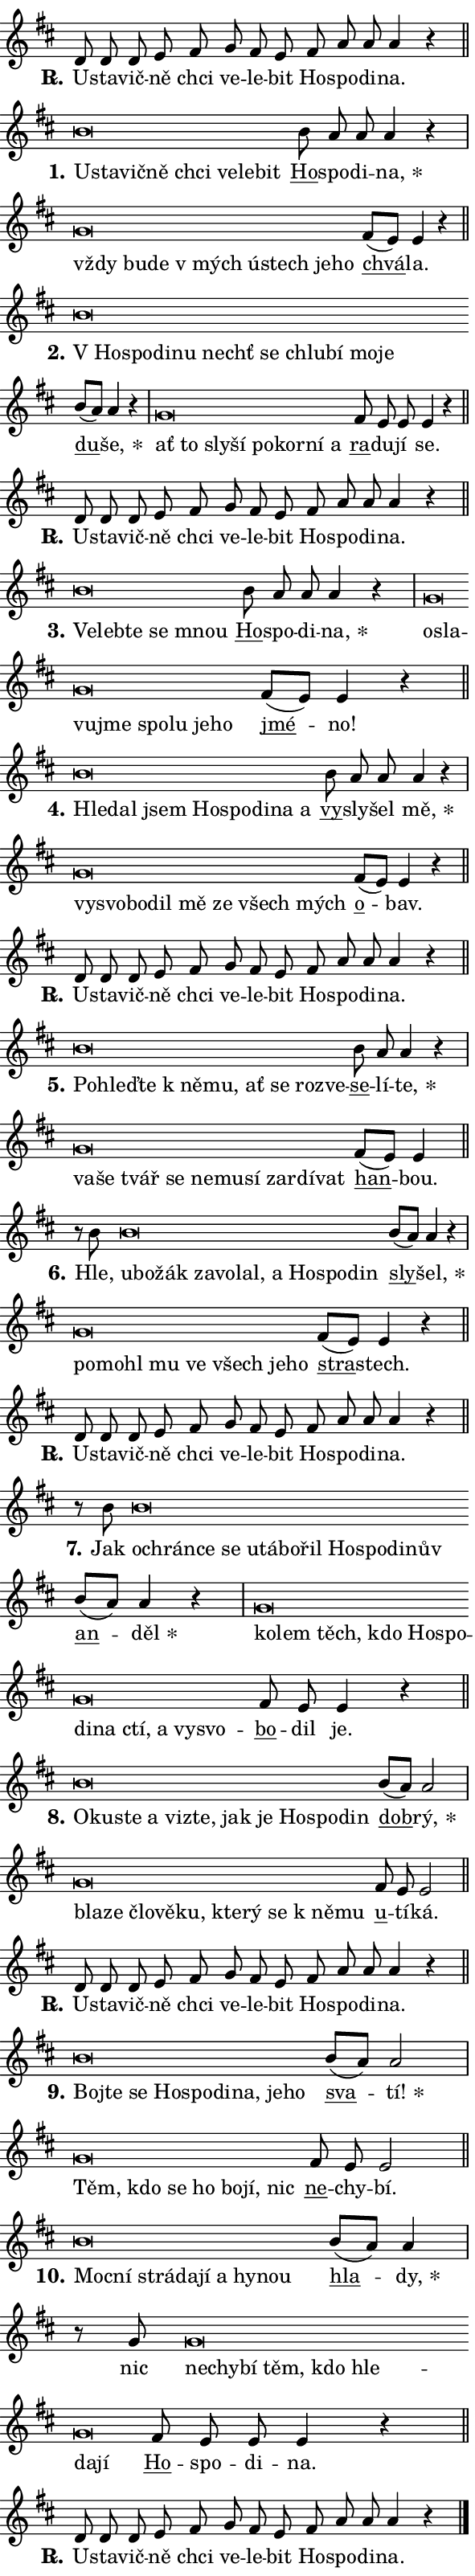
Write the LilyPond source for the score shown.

\version "2.24.0"
\header { tagline = "" }
\paper {
  indent = 0\cm
  top-margin = 0\cm
  right-margin = 0.13\cm % to fit lyric hyphens
  bottom-margin = 0\cm
  left-margin = 0\cm
  paper-width = 10\cm
  page-breaking = #ly:one-page-breaking
  system-system-spacing.basic-distance = #11
  score-system-spacing.basic-distance = #11
  ragged-last = ##f
}


%% Author: Thomas Morley
%% https://lists.gnu.org/archive/html/lilypond-user/2020-05/msg00002.html
#(define (line-position grob)
"Returns position of @var[grob} in current system:
   @code{'start}, if at first time-step
   @code{'end}, if at last time-step
   @code{'middle} otherwise
"
  (let* ((col (ly:item-get-column grob))
         (ln (ly:grob-object col 'left-neighbor))
         (rn (ly:grob-object col 'right-neighbor))
         (col-to-check-left (if (ly:grob? ln) ln col))
         (col-to-check-right (if (ly:grob? rn) rn col))
         (break-dir-left
           (and
             (ly:grob-property col-to-check-left 'non-musical #f)
             (ly:item-break-dir col-to-check-left)))
         (break-dir-right
           (and
             (ly:grob-property col-to-check-right 'non-musical #f)
             (ly:item-break-dir col-to-check-right))))
        (cond ((eqv? 1 break-dir-left) 'start)
              ((eqv? -1 break-dir-right) 'end)
              (else 'middle))))

#(define (tranparent-at-line-position vctor)
  (lambda (grob)
  "Relying on @code{line-position} select the relevant enry from @var{vctor}.
Used to determine transparency,"
    (case (line-position grob)
      ((end) (not (vector-ref vctor 0)))
      ((middle) (not (vector-ref vctor 1)))
      ((start) (not (vector-ref vctor 2))))))

noteHeadBreakVisibility =
#(define-music-function (break-visibility)(vector?)
"Makes @code{NoteHead}s transparent relying on @var{break-visibility}"
#{
  \override NoteHead.transparent =
    #(tranparent-at-line-position break-visibility)
#})

#(define delete-ledgers-for-transparent-note-heads
  (lambda (grob)
    "Reads whether a @code{NoteHead} is transparent.
If so this @code{NoteHead} is removed from @code{'note-heads} from
@var{grob}, which is supposed to be @code{LedgerLineSpanner}.
As a result ledgers are not printed for this @code{NoteHead}"
    (let* ((nhds-array (ly:grob-object grob 'note-heads))
           (nhds-list
             (if (ly:grob-array? nhds-array)
                 (ly:grob-array->list nhds-array)
                 '()))
           ;; Relies on the transparent-property being done before
           ;; Staff.LedgerLineSpanner.after-line-breaking is executed.
           ;; This is fragile ...
           (to-keep
             (remove
               (lambda (nhd)
                 (ly:grob-property nhd 'transparent #f))
               nhds-list)))
      ;; TODO find a better method to iterate over grob-arrays, similiar
      ;; to filter/remove etc for lists
      ;; For now rebuilt from scratch
      (set! (ly:grob-object grob 'note-heads)  '())
      (for-each
        (lambda (nhd)
          (ly:pointer-group-interface::add-grob grob 'note-heads nhd))
        to-keep))))

squashNotes = {
  \override NoteHead.X-extent = #'(-0.2 . 0.2)
  \override NoteHead.Y-extent = #'(-0.75 . 0)
  \override NoteHead.stencil =
    #(lambda (grob)
       (let ((pos (ly:grob-property grob 'staff-position)))
         (begin
           (if (< pos -7) (display "ERROR: Lower brevis then expected\n") (display ""))
           (if (<= pos -6) ly:text-interface::print ly:note-head::print))))
}
unSquashNotes = {
  \revert NoteHead.X-extent
  \revert NoteHead.Y-extent
  \revert NoteHead.stencil
}

hideNotes = \noteHeadBreakVisibility #begin-of-line-visible
unHideNotes = \noteHeadBreakVisibility #all-visible

% work-around for resetting accidentals
% https://lilypond.org/doc/v2.23/Documentation/notation/displaying-rhythms#unmetered-music
cadenzaMeasure = {
  \cadenzaOff
  \partial 1024 s1024
  \cadenzaOn
}

#(define-markup-command (accent layout props text) (markup?)
  "Underline accented syllable"
  (interpret-markup layout props
    #{\markup \override #'(offset . 4.3) \underline { #text }#}))

responsum = \markup \concat {
  "R" \hspace #-1.05 \path #0.1 #'((moveto 0 0.07) (lineto 0.9 0.8)) \hspace #0.05 "."
}

spaceSize = #0.6828661417322834 % exact space size for TeX Gyre Schola

\layout {
  \context {
    \Staff
    \remove "Time_signature_engraver"
    \override LedgerLineSpanner.after-line-breaking = #delete-ledgers-for-transparent-note-heads
  }
  \context {
    \Lyrics {
      \override LyricSpace.minimum-distance = \spaceSize
      \override LyricText.font-name = #"TeX Gyre Schola"
      \override LyricText.font-size = 1
      \override StanzaNumber.font-name = #"TeX Gyre Schola Bold"
      \override StanzaNumber.font-size = 1
    }
  }
  \context {
    \Score 
    \override NoteHead.text =
      #(lambda (grob) 
        (let ((pos (ly:grob-property grob 'staff-position)))
          #{\markup {
            \combine
              \halign #-0.55 \raise #(if (= pos -6) 0 0.5) \override #'(thickness . 2) \draw-line #'(3.2 . 0)
              \musicglyph "noteheads.sM1"
          }#}))
  }
}

% magnetic-lyrics.ily
%
%   written by
%     Jean Abou Samra <jean@abou-samra.fr>
%     Werner Lemberg <wl@gnu.org>
%
%   adapted by
%     Jiri Hon <jiri.hon@gmail.com>
%
% Version 2022-Apr-15

% https://www.mail-archive.com/lilypond-user@gnu.org/msg149350.html

#(define (Left_hyphen_pointer_engraver context)
   "Collect syllable-hyphen-syllable occurrences in lyrics and store
them in properties.  This engraver only looks to the left.  For
example, if the lyrics input is @code{foo -- bar}, it does the
following.

@itemize @bullet
@item
Set the @code{text} property of the @code{LyricHyphen} grob between
@q{foo} and @q{bar} to @code{foo}.

@item
Set the @code{left-hyphen} property of the @code{LyricText} grob with
text @q{foo} to the @code{LyricHyphen} grob between @q{foo} and
@q{bar}.
@end itemize

Use this auxiliary engraver in combination with the
@code{lyric-@/text::@/apply-@/magnetic-@/offset!} hook."
   (let ((hyphen #f)
         (text #f))
     (make-engraver
      (acknowledgers
       ((lyric-syllable-interface engraver grob source-engraver)
        (set! text grob)))
      (end-acknowledgers
       ((lyric-hyphen-interface engraver grob source-engraver)
        ;(when (not (grob::has-interface grob 'lyric-space-interface))
          (set! hyphen grob)));)
      ((stop-translation-timestep engraver)
       (when (and text hyphen)
         (ly:grob-set-object! text 'left-hyphen hyphen))
       (set! text #f)
       (set! hyphen #f)))))

#(define (lyric-text::apply-magnetic-offset! grob)
   "If the space between two syllables is less than the value in
property @code{LyricText@/.details@/.squash-threshold}, move the right
syllable to the left so that it gets concatenated with the left
syllable.

Use this function as a hook for
@code{LyricText@/.after-@/line-@/breaking} if the
@code{Left_@/hyphen_@/pointer_@/engraver} is active."
   (let ((hyphen (ly:grob-object grob 'left-hyphen #f)))
     (when hyphen
       (let ((left-text (ly:spanner-bound hyphen LEFT)))
         (when (grob::has-interface left-text 'lyric-syllable-interface)
           (let* ((common (ly:grob-common-refpoint grob left-text X))
                  (this-x-ext (ly:grob-extent grob common X))
                  (left-x-ext
                   (begin
                     ;; Trigger magnetism for left-text.
                     (ly:grob-property left-text 'after-line-breaking)
                     (ly:grob-extent left-text common X)))
                  ;; `delta` is the gap width between two syllables.
                  (delta (- (interval-start this-x-ext)
                            (interval-end left-x-ext)))
                  (details (ly:grob-property grob 'details))
                  (threshold (assoc-get 'squash-threshold details 0.2)))
             (when (< delta threshold)
               (let* (;; We have to manipulate the input text so that
                      ;; ligatures crossing syllable boundaries are not
                      ;; disabled.  For languages based on the Latin
                      ;; script this is essentially a beautification.
                      ;; However, for non-Western scripts it can be a
                      ;; necessity.
                      (lt (ly:grob-property left-text 'text))
                      (rt (ly:grob-property grob 'text))
                      (is-space (grob::has-interface hyphen 'lyric-space-interface))
                      (space (if is-space " " ""))
                      (extra-delta (if is-space spaceSize 0))
                      ;; Append new syllable.
                      (ltrt-space (if (and (string? lt) (string? rt))
                                (string-append lt space rt)
                                (make-concat-markup (list lt space rt))))
                      ;; Right-align `ltrt` to the right side.
                      (ltrt-space-markup (grob-interpret-markup
                               grob
                               (make-translate-markup
                                (cons (interval-length this-x-ext) 0)
                                (make-right-align-markup ltrt-space)))))
                 (begin
                   ;; Don't print `left-text`.
                   (ly:grob-set-property! left-text 'stencil #f)
                   ;; Set text and stencil (which holds all collected
                   ;; syllables so far) and shift it to the left.
                   (ly:grob-set-property! grob 'text ltrt-space)
                   (ly:grob-set-property! grob 'stencil ltrt-space-markup)
                   (ly:grob-translate-axis! grob (- (- delta extra-delta)) X))))))))))


#(define (lyric-hyphen::displace-bounds-first grob)
   ;; Make very sure this callback isn't triggered too early.
   (let ((left (ly:spanner-bound grob LEFT))
         (right (ly:spanner-bound grob RIGHT)))
     (ly:grob-property left 'after-line-breaking)
     (ly:grob-property right 'after-line-breaking)
     (ly:lyric-hyphen::print grob)))

squashThreshold = #0.4

\layout {
  \context {
    \Lyrics
    \consists #Left_hyphen_pointer_engraver
    \override LyricText.after-line-breaking =
      #lyric-text::apply-magnetic-offset!
    \override LyricHyphen.stencil = #lyric-hyphen::displace-bounds-first
    \override LyricText.details.squash-threshold = \squashThreshold
    \override LyricHyphen.minimum-distance = 0
    \override LyricHyphen.minimum-length = \squashThreshold
  }
}

squashText = \override LyricText.details.squash-threshold = 9999
unSquashText = \override LyricText.details.squash-threshold = \squashThreshold

leftText = \override LyricText.self-alignment-X = #LEFT
unLeftText = \revert LyricText.self-alignment-X

starOffset = #(lambda (grob) 
                (let ((x_offset (ly:self-alignment-interface::aligned-on-x-parent grob)))
                  (if (= x_offset 0) 0 (+ x_offset 1.2))))

star = #(define-music-function (syllable)(string?)
"Append star separator at the end of a syllable"
#{
  \once \override LyricText.X-offset = #starOffset
  \lyricmode { \markup {
    #syllable
    \override #'((font-name . "TeX Gyre Schola Bold")) \hspace #0.2 \lower #0.65 \larger "*"
  } }
#})

starAccent = #(define-music-function (syllable)(string?)
"Append star separator at the end of a syllable and make accent"
#{
  \once \override LyricText.X-offset = #starOffset
  \lyricmode { \markup {
    \accent #syllable
    \override #'((font-name . "TeX Gyre Schola Bold")) \hspace #0.2 \lower #0.65 \larger "*"
  } }
#})

breath = #(define-music-function (syllable)(string?)
"Append breathing indicator at the end of a syllable"
#{
  \lyricmode { \markup { #syllable "+" } }
#})

optionalBreath = #(define-music-function (syllable)(string?)
"Append optional breathing indicator at the end of a syllable"
#{
  \lyricmode { \markup { #syllable "(+)" } }
#})


\score {
    <<
        \new Voice = "melody" { \cadenzaOn \key d \major \relative { d'8 d d e fis \bar "" g fis e \bar "" fis a a a4 r \cadenzaMeasure \bar "||" \break } }
        \new Lyrics \lyricsto "melody" { \lyricmode { \set stanza = \responsum
U -- sta -- vič -- ně chci ve -- le -- bit Ho -- spo -- di -- na. } }
    >>
    \layout {}
}

\score {
    <<
        \new Voice = "melody" { \cadenzaOn \key d \major \relative { \squashNotes b'\breve*1/16 \hideNotes \breve*1/16 \bar "" \breve*1/16 \bar "" \breve*1/16 \bar "" \breve*1/16 \bar "" \breve*1/16 \bar "" \breve*1/16 \breve*1/16 \bar "" \unHideNotes \unSquashNotes \bar "" b8 a a a4 r \cadenzaMeasure \bar "|" \squashNotes g\breve*1/16 \hideNotes \breve*1/16 \bar "" \breve*1/16 \bar "" \breve*1/16 \bar "" \breve*1/16 \bar "" \breve*1/16 \bar "" \breve*1/16 \breve*1/16 \bar "" \unHideNotes \unSquashNotes \bar "" fis8[( e)] e4 r \cadenzaMeasure \bar "||" \break } }
        \new Lyrics \lyricsto "melody" { \lyricmode { \set stanza = "1."
\leftText U -- \squashText sta -- vič -- ně chci ve -- le -- bit \unLeftText \unSquashText \markup \accent Ho -- spo -- di -- \star na, \leftText vždy \squashText bu -- de "v mých" ú -- stech je -- ho \unLeftText \unSquashText \markup \accent chvá -- la. } }
    >>
    \layout {}
}

\score {
    <<
        \new Voice = "melody" { \cadenzaOn \key d \major \relative { \squashNotes b'\breve*1/16 \hideNotes \breve*1/16 \bar "" \breve*1/16 \bar "" \breve*1/16 \bar "" \breve*1/16 \bar "" \breve*1/16 \bar "" \breve*1/16 \bar "" \breve*1/16 \bar "" \breve*1/16 \breve*1/16 \bar "" \unHideNotes \unSquashNotes \bar "" b8[( a)] a4 r \cadenzaMeasure \bar "|" \squashNotes g\breve*1/16 \hideNotes \breve*1/16 \bar "" \breve*1/16 \bar "" \breve*1/16 \bar "" \breve*1/16 \bar "" \breve*1/16 \bar "" \breve*1/16 \breve*1/16 \bar "" \unHideNotes \unSquashNotes \bar "" fis8 e e e4 r \cadenzaMeasure \bar "||" \break } }
        \new Lyrics \lyricsto "melody" { \lyricmode { \set stanza = "2."
\leftText "V Ho" -- \squashText spo -- di -- nu nechť se chlu -- bí mo -- je \unLeftText \unSquashText \markup \accent du -- \star še, \leftText ať \squashText to sly -- ší po -- kor -- ní a \unLeftText \unSquashText \markup \accent ra -- du -- jí se. } }
    >>
    \layout {}
}

\score {
    <<
        \new Voice = "melody" { \cadenzaOn \key d \major \relative { d'8 d d e fis \bar "" g fis e \bar "" fis a a a4 r \cadenzaMeasure \bar "||" \break } }
        \new Lyrics \lyricsto "melody" { \lyricmode { \set stanza = \responsum
U -- sta -- vič -- ně chci ve -- le -- bit Ho -- spo -- di -- na. } }
    >>
    \layout {}
}

\score {
    <<
        \new Voice = "melody" { \cadenzaOn \key d \major \relative { \squashNotes b'\breve*1/16 \hideNotes \breve*1/16 \bar "" \breve*1/16 \bar "" \breve*1/16 \breve*1/16 \bar "" \unHideNotes \unSquashNotes \bar "" b8 a a a4 r \cadenzaMeasure \bar "|" \squashNotes g\breve*1/16 \hideNotes \breve*1/16 \bar "" \breve*1/16 \bar "" \breve*1/16 \bar "" \breve*1/16 \bar "" \breve*1/16 \bar "" \breve*1/16 \breve*1/16 \bar "" \unHideNotes \unSquashNotes \bar "" fis8[( e)] e4 r \cadenzaMeasure \bar "||" \break } }
        \new Lyrics \lyricsto "melody" { \lyricmode { \set stanza = "3."
\leftText Ve -- \squashText leb -- te se mnou \unLeftText \unSquashText \markup \accent Ho -- spo -- di -- \star na, \leftText o -- \squashText sla -- vu -- jme spo -- lu je -- ho \unLeftText \unSquashText \markup \accent jmé -- no! } }
    >>
    \layout {}
}

\score {
    <<
        \new Voice = "melody" { \cadenzaOn \key d \major \relative { \squashNotes b'\breve*1/16 \hideNotes \breve*1/16 \bar "" \breve*1/16 \bar "" \breve*1/16 \bar "" \breve*1/16 \bar "" \breve*1/16 \bar "" \breve*1/16 \breve*1/16 \bar "" \unHideNotes \unSquashNotes \bar "" b8 a a a4 r \cadenzaMeasure \bar "|" \squashNotes g\breve*1/16 \hideNotes \breve*1/16 \bar "" \breve*1/16 \bar "" \breve*1/16 \bar "" \breve*1/16 \bar "" \breve*1/16 \bar "" \breve*1/16 \breve*1/16 \bar "" \unHideNotes \unSquashNotes \bar "" fis8[( e)] e4 r \cadenzaMeasure \bar "||" \break } }
        \new Lyrics \lyricsto "melody" { \lyricmode { \set stanza = "4."
\leftText Hle -- \squashText dal jsem Ho -- spo -- di -- na a \unLeftText \unSquashText \markup \accent vy -- sly -- šel \star mě, \leftText vy -- \squashText svo -- bo -- dil mě ze všech mých \unLeftText \unSquashText \markup \accent o -- bav. } }
    >>
    \layout {}
}

\score {
    <<
        \new Voice = "melody" { \cadenzaOn \key d \major \relative { d'8 d d e fis \bar "" g fis e \bar "" fis a a a4 r \cadenzaMeasure \bar "||" \break } }
        \new Lyrics \lyricsto "melody" { \lyricmode { \set stanza = \responsum
U -- sta -- vič -- ně chci ve -- le -- bit Ho -- spo -- di -- na. } }
    >>
    \layout {}
}

\score {
    <<
        \new Voice = "melody" { \cadenzaOn \key d \major \relative { \squashNotes b'\breve*1/16 \hideNotes \breve*1/16 \bar "" \breve*1/16 \bar "" \breve*1/16 \bar "" \breve*1/16 \bar "" \breve*1/16 \bar "" \breve*1/16 \bar "" \breve*1/16 \breve*1/16 \bar "" \unHideNotes \unSquashNotes \bar "" b8 a a4 r \cadenzaMeasure \bar "|" \squashNotes g\breve*1/16 \hideNotes \breve*1/16 \bar "" \breve*1/16 \bar "" \breve*1/16 \bar "" \breve*1/16 \bar "" \breve*1/16 \bar "" \breve*1/16 \bar "" \breve*1/16 \bar "" \breve*1/16 \breve*1/16 \bar "" \unHideNotes \unSquashNotes \bar "" fis8[( e)] e4 \cadenzaMeasure \bar "||" \break } }
        \new Lyrics \lyricsto "melody" { \lyricmode { \set stanza = "5."
\leftText Po -- \squashText hleď -- te "k ně" -- mu, ať se roz -- ve -- \unLeftText \unSquashText \markup \accent se -- lí -- \star te, \leftText va -- \squashText še tvář se ne -- mu -- sí za -- rdí -- vat \unLeftText \unSquashText \markup \accent han -- bou. } }
    >>
    \layout {}
}

\score {
    <<
        \new Voice = "melody" { \cadenzaOn \key d \major \relative { r8 b'8 \squashNotes b\breve*1/16 \hideNotes \breve*1/16 \bar "" \breve*1/16 \bar "" \breve*1/16 \bar "" \breve*1/16 \bar "" \breve*1/16 \bar "" \breve*1/16 \bar "" \breve*1/16 \bar "" \breve*1/16 \breve*1/16 \bar "" \unHideNotes \unSquashNotes \bar "" b8[( a)] a4 r \cadenzaMeasure \bar "|" \squashNotes g\breve*1/16 \hideNotes \breve*1/16 \bar "" \breve*1/16 \bar "" \breve*1/16 \bar "" \breve*1/16 \bar "" \breve*1/16 \bar "" \breve*1/16 \breve*1/16 \bar "" \unHideNotes \unSquashNotes \bar "" fis8[( e)] e4 r \cadenzaMeasure \bar "||" \break } }
        \new Lyrics \lyricsto "melody" { \lyricmode { \set stanza = "6."
Hle, \leftText u -- \squashText bo -- žák za -- vo -- lal, a Ho -- spo -- din \unLeftText \unSquashText \markup \accent sly -- \star šel, \leftText po -- \squashText mo -- hl mu ve všech je -- ho \unLeftText \unSquashText \markup \accent stra -- stech. } }
    >>
    \layout {}
}

\score {
    <<
        \new Voice = "melody" { \cadenzaOn \key d \major \relative { d'8 d d e fis \bar "" g fis e \bar "" fis a a a4 r \cadenzaMeasure \bar "||" \break } }
        \new Lyrics \lyricsto "melody" { \lyricmode { \set stanza = \responsum
U -- sta -- vič -- ně chci ve -- le -- bit Ho -- spo -- di -- na. } }
    >>
    \layout {}
}

\score {
    <<
        \new Voice = "melody" { \cadenzaOn \key d \major \relative { r8 b'8 \squashNotes b\breve*1/16 \hideNotes \breve*1/16 \bar "" \breve*1/16 \bar "" \breve*1/16 \bar "" \breve*1/16 \bar "" \breve*1/16 \bar "" \breve*1/16 \bar "" \breve*1/16 \bar "" \breve*1/16 \bar "" \breve*1/16 \bar "" \breve*1/16 \breve*1/16 \bar "" \unHideNotes \unSquashNotes \bar "" b8[( a)] a4 r \cadenzaMeasure \bar "|" \squashNotes g\breve*1/16 \hideNotes \breve*1/16 \bar "" \breve*1/16 \bar "" \breve*1/16 \bar "" \breve*1/16 \bar "" \breve*1/16 \bar "" \breve*1/16 \bar "" \breve*1/16 \bar "" \breve*1/16 \bar "" \breve*1/16 \bar "" \breve*1/16 \breve*1/16 \bar "" \unHideNotes \unSquashNotes \bar "" fis8 e e4 r \cadenzaMeasure \bar "||" \break } }
        \new Lyrics \lyricsto "melody" { \lyricmode { \set stanza = "7."
Jak \leftText o -- \squashText chrán -- ce se u -- tá -- bo -- řil Ho -- spo -- di -- nův \unLeftText \unSquashText \markup \accent an -- \star děl \leftText ko -- \squashText lem těch, kdo Ho -- spo -- di -- na ctí, a vy -- svo -- \unLeftText \unSquashText \markup \accent bo -- dil je. } }
    >>
    \layout {}
}

\score {
    <<
        \new Voice = "melody" { \cadenzaOn \key d \major \relative { \squashNotes b'\breve*1/16 \hideNotes \breve*1/16 \bar "" \breve*1/16 \bar "" \breve*1/16 \bar "" \breve*1/16 \bar "" \breve*1/16 \bar "" \breve*1/16 \bar "" \breve*1/16 \bar "" \breve*1/16 \bar "" \breve*1/16 \breve*1/16 \bar "" \unHideNotes \unSquashNotes \bar "" b8[( a)] a2 \cadenzaMeasure \bar "|" \squashNotes g\breve*1/16 \hideNotes \breve*1/16 \bar "" \breve*1/16 \bar "" \breve*1/16 \bar "" \breve*1/16 \bar "" \breve*1/16 \bar "" \breve*1/16 \bar "" \breve*1/16 \bar "" \breve*1/16 \breve*1/16 \bar "" \unHideNotes \unSquashNotes \bar "" fis8 e e2 \cadenzaMeasure \bar "||" \break } }
        \new Lyrics \lyricsto "melody" { \lyricmode { \set stanza = "8."
\leftText O -- \squashText ku -- ste a vi -- zte, jak je Ho -- spo -- din \unLeftText \unSquashText \markup \accent dob -- \star rý, \leftText bla -- \squashText ze člo -- vě -- ku, kte -- rý se "k ně" -- mu \unLeftText \unSquashText \markup \accent u -- tí -- ká. } }
    >>
    \layout {}
}

\score {
    <<
        \new Voice = "melody" { \cadenzaOn \key d \major \relative { d'8 d d e fis \bar "" g fis e \bar "" fis a a a4 r \cadenzaMeasure \bar "||" \break } }
        \new Lyrics \lyricsto "melody" { \lyricmode { \set stanza = \responsum
U -- sta -- vič -- ně chci ve -- le -- bit Ho -- spo -- di -- na. } }
    >>
    \layout {}
}

\score {
    <<
        \new Voice = "melody" { \cadenzaOn \key d \major \relative { \squashNotes b'\breve*1/16 \hideNotes \breve*1/16 \bar "" \breve*1/16 \bar "" \breve*1/16 \bar "" \breve*1/16 \bar "" \breve*1/16 \bar "" \breve*1/16 \bar "" \breve*1/16 \breve*1/16 \bar "" \unHideNotes \unSquashNotes \bar "" b8[( a)] a2 \cadenzaMeasure \bar "|" \squashNotes g\breve*1/16 \hideNotes \breve*1/16 \bar "" \breve*1/16 \bar "" \breve*1/16 \bar "" \breve*1/16 \bar "" \breve*1/16 \breve*1/16 \bar "" \unHideNotes \unSquashNotes \bar "" fis8 e e2 \cadenzaMeasure \bar "||" \break } }
        \new Lyrics \lyricsto "melody" { \lyricmode { \set stanza = "9."
\leftText Boj -- \squashText te se Ho -- spo -- di -- na, je -- ho \unLeftText \unSquashText \markup \accent sva -- \star tí! \leftText Těm, \squashText kdo se ho bo -- jí, nic \unLeftText \unSquashText \markup \accent ne -- chy -- bí. } }
    >>
    \layout {}
}

\score {
    <<
        \new Voice = "melody" { \cadenzaOn \key d \major \relative { \squashNotes b'\breve*1/16 \hideNotes \breve*1/16 \bar "" \breve*1/16 \bar "" \breve*1/16 \bar "" \breve*1/16 \bar "" \breve*1/16 \bar "" \breve*1/16 \breve*1/16 \bar "" \unHideNotes \unSquashNotes \bar "" b8[( a)] a4 \cadenzaMeasure \bar "|" r8 g8 \squashNotes g\breve*1/16 \hideNotes \breve*1/16 \bar "" \breve*1/16 \bar "" \breve*1/16 \bar "" \breve*1/16 \bar "" \breve*1/16 \bar "" \breve*1/16 \breve*1/16 \bar "" \unHideNotes \unSquashNotes \bar "" fis8 e e e4 r \cadenzaMeasure \bar "||" \break } }
        \new Lyrics \lyricsto "melody" { \lyricmode { \set stanza = "10."
\leftText Moc -- \squashText ní strá -- da -- jí a hy -- nou \unLeftText \unSquashText \markup \accent hla -- \star dy, nic \leftText ne -- \squashText chy -- bí těm, kdo hle -- da -- jí \unLeftText \unSquashText \markup \accent Ho -- spo -- di -- na. } }
    >>
    \layout {}
}

\score {
    <<
        \new Voice = "melody" { \cadenzaOn \key d \major \relative { d'8 d d e fis \bar "" g fis e \bar "" fis a a a4 r \cadenzaMeasure \bar "||" \break } \bar "|." }
        \new Lyrics \lyricsto "melody" { \lyricmode { \set stanza = \responsum
U -- sta -- vič -- ně chci ve -- le -- bit Ho -- spo -- di -- na. } }
    >>
    \layout {}
}
